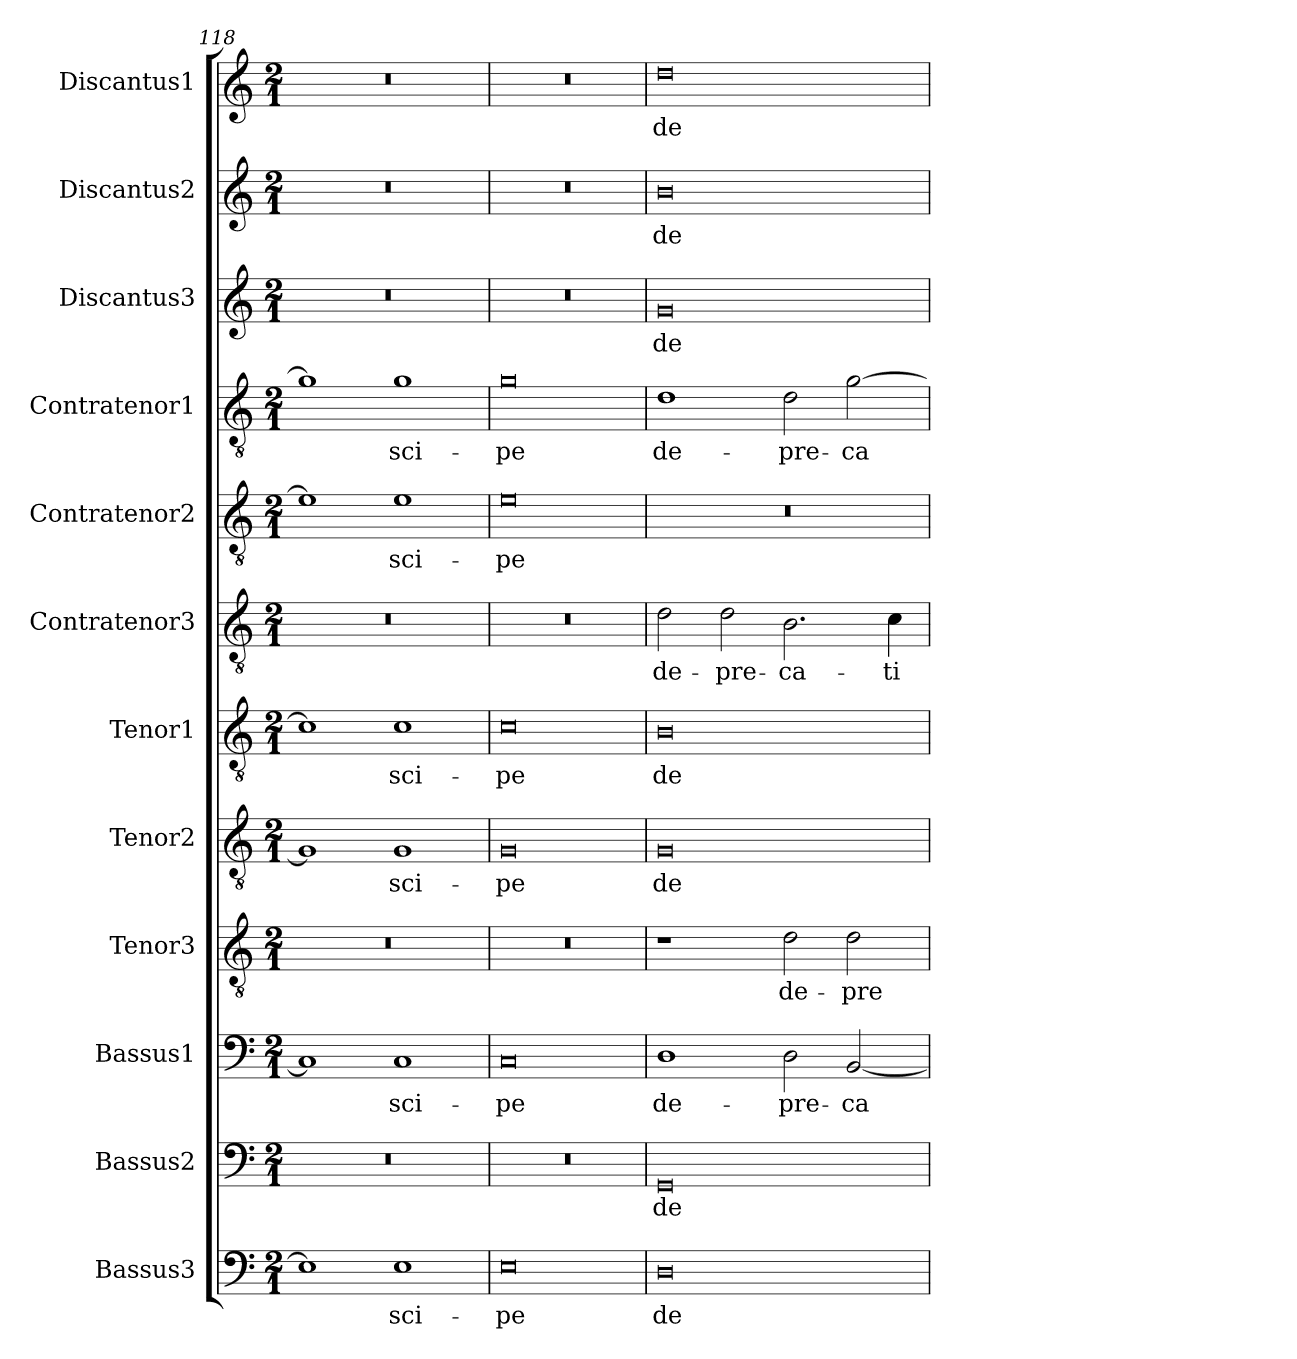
**kern	**text	**kern	**text	**kern	**text	**kern	**text	**kern	**text	**kern	**text	**kern	**text	**kern	**text	**kern	**text	**kern	**text	**kern	**text	**kern	**text
*part12	*part12	*part11	*part11	*part10	*part10	*part9	*part9	*part8	*part8	*part7	*part7	*part6	*part6	*part5	*part5	*part4	*part4	*part3	*part3	*part2	*part2	*part1	*part1
*staff12	*staff12	*staff11	*staff11	*staff10	*staff10	*staff9	*staff9	*staff8	*staff8	*staff7	*staff7	*staff6	*staff6	*staff5	*staff5	*staff4	*staff4	*staff3	*staff3	*staff2	*staff2	*staff1	*staff1
*I"Bassus3	*	*I"Bassus2	*	*I"Bassus1	*	*I"Tenor3	*	*I"Tenor2	*	*I"Tenor1	*	*I"Contratenor3	*	*I"Contratenor2	*	*I"Contratenor1	*	*I"Discantus3	*	*I"Discantus2	*	*I"Discantus1	*
*I'B3	*	*I'B2	*	*I'B1	*	*I'T3	*	*I'T2	*	*I'T1	*	*I'Ct3	*	*I'Ct2	*	*I'Ct1	*	*I'D3	*	*I'D2	*	*I'D1	*
*clefF4	*	*clefF4	*	*clefF4	*	*clefGv2	*	*clefGv2	*	*clefGv2	*	*clefGv2	*	*clefGv2	*	*clefGv2	*	*clefG2	*	*clefG2	*	*clefG2	*
*k[]	*	*k[]	*	*k[]	*	*k[]	*	*k[]	*	*k[]	*	*k[]	*	*k[]	*	*k[]	*	*k[]	*	*k[]	*	*k[]	*
*M2/1	*	*M2/1	*	*M2/1	*	*M2/1	*	*M2/1	*	*M2/1	*	*M2/1	*	*M2/1	*	*M2/1	*	*M2/1	*	*M2/1	*	*M2/1	*
=118	=118	=118	=118	=118	=118	=118	=118	=118	=118	=118	=118	=118	=118	=118	=118	=118	=118	=118	=118	=118	=118	=118	=118
1E]	.	0r	.	1C]	.	0r	.	1G]	.	1c]	.	0r	.	1e]	.	1g]	.	0r	.	0r	.	0r	.
1E	-sci-	.	.	1C	-sci-	.	.	1G	-sci-	1c	-sci-	.	.	1e	-sci-	1g	-sci-	.	.	.	.	.	.
=119	=119	=119	=119	=119	=119	=119	=119	=119	=119	=119	=119	=119	=119	=119	=119	=119	=119	=119	=119	=119	=119	=119	=119
0E	-pe	0r	.	0C	-pe	0r	.	0G	-pe	0c	-pe	0r	.	0e	-pe	0g	-pe	0r	.	0r	.	0r	.
=120	=120	=120	=120	=120	=120	=120	=120	=120	=120	=120	=120	=120	=120	=120	=120	=120	=120	=120	=120	=120	=120	=120	=120
0D	de-	0GG	de-	1D	de-	1r	.	0G	de-	0B	de-	2d	de-	0r	.	1d	de-	0g	de-	0b	de-	0dd	de-
.	.	.	.	.	.	.	.	.	.	.	.	2d	-pre-	.	.	.	.	.	.	.	.	.	.
.	.	.	.	2D	-pre-	2d	de-	.	.	.	.	2.B	-ca-	.	.	2d	-pre-	.	.	.	.	.	.
.	.	.	.	[2BB	-ca-	2d	-pre-	.	.	.	.	.	.	.	.	[2g	-ca-	.	.	.	.	.	.
.	.	.	.	.	.	.	.	.	.	.	.	4c	-ti-	.	.	.	.	.	.	.	.	.	.
=	=	=	=	=	=	=	=	=	=	=	=	=	=	=	=	=	=	=	=	=	=	=	=
*-	*-	*-	*-	*-	*-	*-	*-	*-	*-	*-	*-	*-	*-	*-	*-	*-	*-	*-	*-	*-	*-	*-	*-
